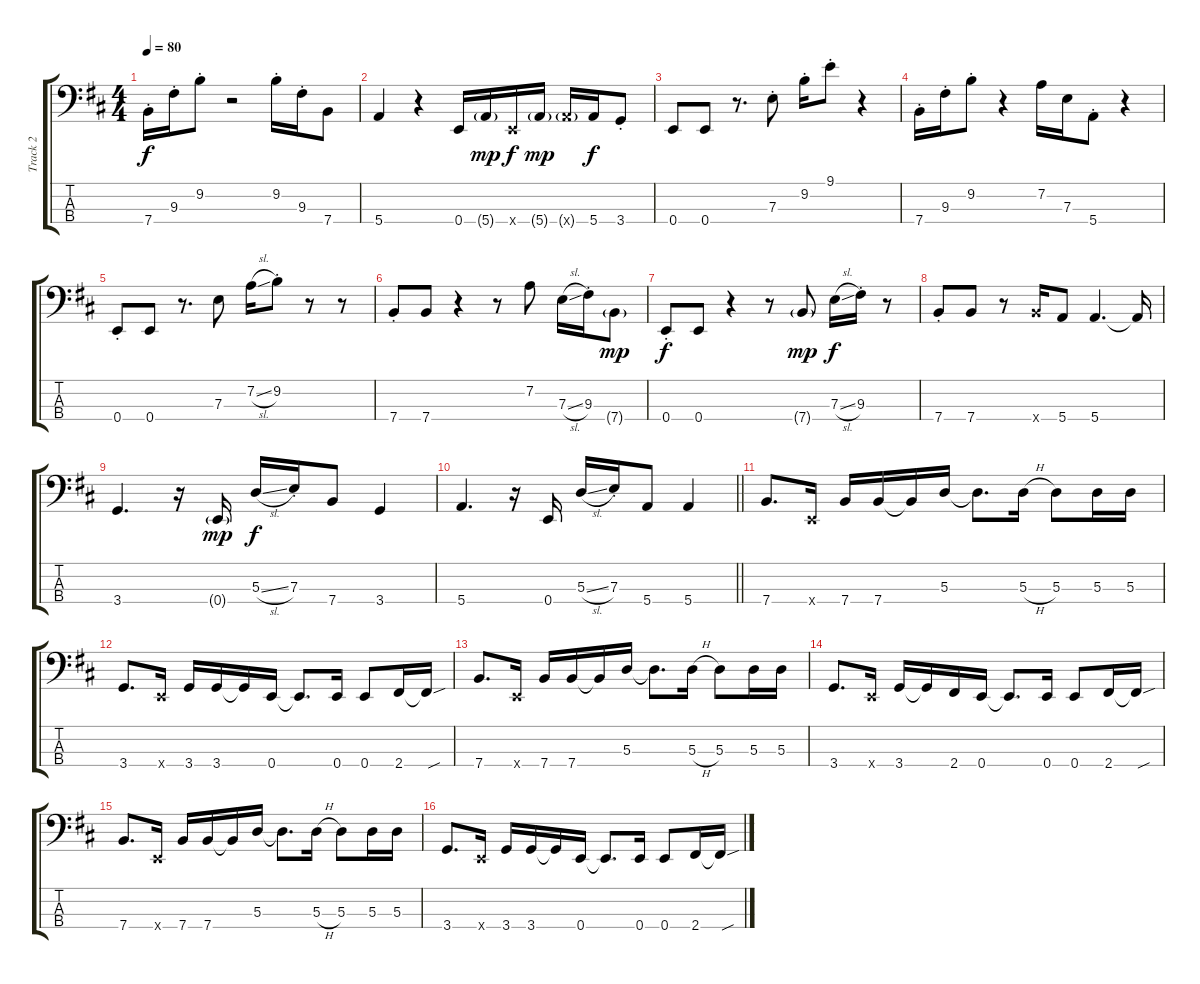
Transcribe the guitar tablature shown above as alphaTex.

\track ("Track 2" "Track 2") {instrument electricbassfinger}
\staff {score tabs}
\tuning (G2 D2 A1 E1) {hide}
\ts (4 4)
\tempo 80
\clef f4
\ks bminor
7.4{st}.16{dy f} 9.3{st}.16 9.2{st}.8 r.2 9.2{st}.16 9.3{st}.16 7.4.8 |
5.4.4 r.4 0.4.16 5.4{g}.16{dy mp} 0.4{x}.16{dy f} 5.4{g}.16{dy mp} 5.4{g x}.16 5.4.16{dy f} 3.4{st}.8 |
0.4.8 0.4.8 r.8{d} 7.3{st}.8 9.2{st}.16 9.1{st}.8 r.4 |
7.4{st}.16 9.3{st}.16 9.2{st}.8 r.4 7.2.16 7.3.16 5.4{st}.8 r.4 |
0.4{st}.8 0.4.8 r.8{d} 7.3.8 7.2{sl}.16 9.2{st}.8 r.8 r.8 |
7.4{st}.8 7.4.8 r.4 r.8 7.2.8 7.3{sl}.16 9.3{st}.16 7.4{g}.8{dy mp} |
0.4{st}.8{dy f} 0.4.8 r.4 r.8 7.4{g}.8{dy mp} 7.3{sl}.16{dy f} 9.3{st}.16 r.8 |
7.4{st}.8 7.4.8 r.8 7.4{x}.16 5.4.8 5.4.4{d} 5.4{t}.16 |
3.4.4{d} r.16 0.4{g}.16{dy mp} 5.3{sl}.16{dy f} 7.3{st}.16 7.4.8 3.4.4 |
\barLineRight lightlight
5.4.4{d} r.16 0.4.16 5.3{sl}.16 7.3{st}.16 5.4.8 5.4.4 |
7.4.8{d} 0.4{x}.16 7.4.16 7.4.16 7.4{t}.16 5.3.16 5.3{t}.8{d} 5.3{h}.16 5.3.8 5.3.16 5.3.16 |
3.4.8{d} 0.4{x}.16 3.4.16 3.4.16 3.4{t}.16 0.4.16 0.4{t}.8{d} 0.4.16 0.4.8 2.4.16 2.4{sou t}.16 |
7.4.8{d} 0.4{x}.16 7.4.16 7.4.16 7.4{t}.16 5.3.16 5.3{t}.8{d} 5.3{h}.16 5.3.8 5.3.16 5.3.16 |
3.4.8{d} 0.4{x}.16 3.4.16 3.4{t}.16 2.4.16 0.4.16 0.4{t}.8{d} 0.4.16 0.4.8 2.4.16 2.4{sou t}.16 |
7.4.8{d} 0.4{x}.16 7.4.16 7.4.16 7.4{t}.16 5.3.16 5.3{t}.8{d} 5.3{h}.16 5.3.8 5.3.16 5.3.16 |
3.4.8{d} 0.4{x}.16 3.4.16 3.4.16 3.4{t}.16 0.4.16 0.4{t}.8{d} 0.4.16 0.4.8 2.4.16 2.4{sou t}.16
